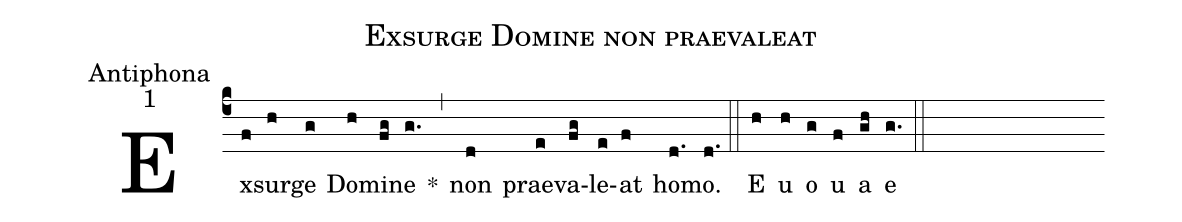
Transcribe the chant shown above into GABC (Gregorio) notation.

name:Exsurge Domine non praevaleat;
office-part:Antiphona;
mode:1;
%%
(c4) Ex(f)sur(h)ge(g) Do(h)mi(fg)ne(g.) *(,) non(d) prae(e)va(fg)le(e)at(f) ho(d.)mo.(d.) (::) <eu>E(h) u(h) o(g) u(f) a(gh) e(g.) </eu> (::)
